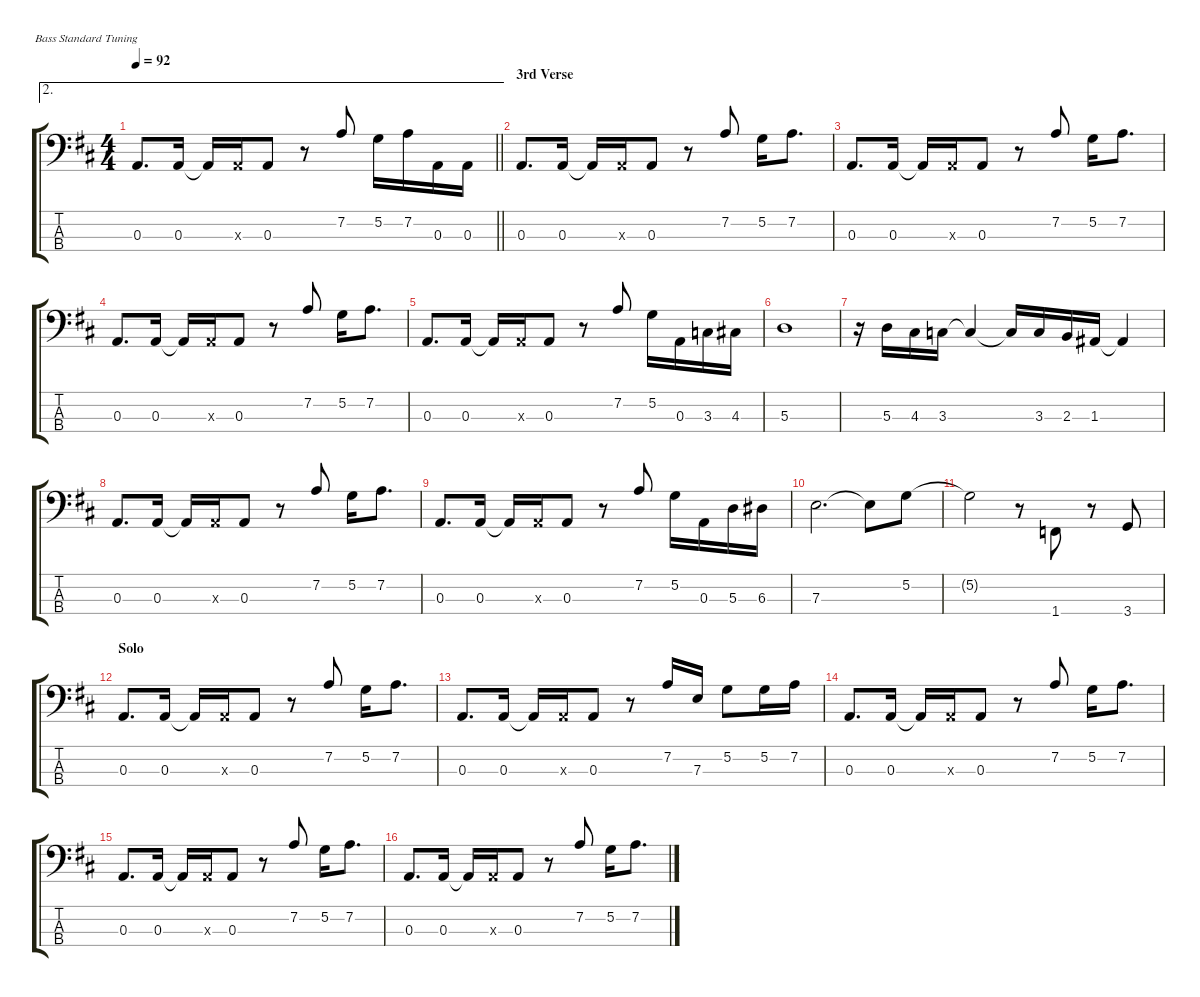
\defaultSystemsLayout 4
\hideDynamics
\bracketExtendMode groupsimilarinstruments
\singleTrackTrackNamePolicy hidden
\multiTrackTrackNamePolicy hidden
\otherSystemsTrackNameOrientation horizontal
\track ("Bass" "el.bs.") {instrument electricbasspick}
\staff {score tabs}
\tuning (G2 D2 A1 E1)
\ae 2
\ts (4 4)
\tempo 92
\clef f4
\barLineRight lightlight
\ks d
0.3{acc forcenatural}.8{d dy f beam Up} 0.3{acc forcenatural}.16{beam Up} 0.3{t acc forcenatural}.16{beam Up} 0.3{x acc forcenatural}.16{beam Up} 0.3{acc forcenatural}.8{beam Up} r.8{beam Up} 7.2{acc forcenatural}.8{beam Down} 5.2{acc forcenatural}.16{beam Down} 7.2{acc forcenatural}.16{beam Down} 0.3{acc forcenatural}.16{beam Down} 0.3{acc forcenatural}.16{beam Down} |
\section ("" "3rd Verse")
0.3{acc forcenatural}.8{d beam Up} 0.3{acc forcenatural}.16{beam Up} 0.3{t acc forcenatural}.16{beam Up} 0.3{x acc forcenatural}.16{beam Up} 0.3{acc forcenatural}.8{beam Up} r.8{beam Up} 7.2{acc forcenatural}.8{beam Down} 5.2{acc forcenatural}.16{beam Down} 7.2{acc forcenatural}.8{d beam Down} |
0.3{acc forcenatural}.8{d beam Up} 0.3{acc forcenatural}.16{beam Up} 0.3{t acc forcenatural}.16{beam Up} 0.3{x acc forcenatural}.16{beam Up} 0.3{acc forcenatural}.8{beam Up} r.8{beam Up} 7.2{acc forcenatural}.8{beam Down} 5.2{acc forcenatural}.16{beam Down} 7.2{acc forcenatural}.8{d beam Down} |
0.3{acc forcenatural}.8{d beam Up} 0.3{acc forcenatural}.16{beam Up} 0.3{t acc forcenatural}.16{beam Up} 0.3{x acc forcenatural}.16{beam Up} 0.3{acc forcenatural}.8{beam Up} r.8{beam Up} 7.2{acc forcenatural}.8{beam Down} 5.2{acc forcenatural}.16{beam Down} 7.2{acc forcenatural}.8{d beam Down} |
0.3{acc forcenatural}.8{d beam Up} 0.3{acc forcenatural}.16{beam Up} 0.3{t acc forcenatural}.16{beam Up} 0.3{x acc forcenatural}.16{beam Up} 0.3{acc forcenatural}.8{beam Up} r.8{beam Up} 7.2{acc forcenatural}.8{beam Down} 5.2{acc forcenatural}.16{beam Down} 0.3{acc forcenatural}.16{beam Down} 3.3{acc forcenatural}.16{beam Down} 4.3{acc #}.16{beam Down} |
5.3{acc forcenatural}.1{beam Down} |
r.16{beam Down} 5.3{acc forcenatural}.16{beam Up} 4.3{acc #}.16{beam Up} 3.3{acc forcenatural}.16{beam Up} 3.3{t acc forcenatural}.4{beam Up} 3.3{t acc forcenatural}.16{beam Up} 3.3{acc forcenatural}.16{beam Up} 2.3{acc forcenatural}.16{beam Up} 1.3{acc #}.16{beam Up} 1.3{t acc #}.4{beam Up} |
0.3{acc forcenatural}.8{d beam Up} 0.3{acc forcenatural}.16{beam Up} 0.3{t acc forcenatural}.16{beam Up} 0.3{x acc forcenatural}.16{beam Up} 0.3{acc forcenatural}.8{beam Up} r.8{beam Up} 7.2{acc forcenatural}.8{beam Down} 5.2{acc forcenatural}.16{beam Down} 7.2{acc forcenatural}.8{d beam Down} |
0.3{acc forcenatural}.8{d beam Up} 0.3{acc forcenatural}.16{beam Up} 0.3{t acc forcenatural}.16{beam Up} 0.3{x acc forcenatural}.16{beam Up} 0.3{acc forcenatural}.8{beam Up} r.8{beam Up} 7.2{acc forcenatural}.8{beam Down} 5.2{acc forcenatural}.16{beam Down} 0.3{acc forcenatural}.16{beam Down} 5.3{acc forcenatural}.16{beam Down} 6.3{acc #}.16{beam Down} |
7.3{acc forcenatural}.2{d beam Down} 7.3{t acc forcenatural}.8{beam Down} 5.2{acc forcenatural}.8{beam Down} |
5.2{t acc forcenatural}.2{beam Down} r.8{beam Down} 1.4{acc forcenatural}.8{beam Up} r.8{beam Up} 3.4{acc forcenatural}.8{beam Up} |
\section ("" "Solo")
0.3{acc forcenatural}.8{d beam Up} 0.3{acc forcenatural}.16{beam Up} 0.3{t acc forcenatural}.16{beam Up} 0.3{x acc forcenatural}.16{beam Up} 0.3{acc forcenatural}.8{beam Up} r.8{beam Up} 7.2{acc forcenatural}.8{beam Down} 5.2{acc forcenatural}.16{beam Down} 7.2{acc forcenatural}.8{d beam Down} |
0.3{acc forcenatural}.8{d beam Up} 0.3{acc forcenatural}.16{beam Up} 0.3{t acc forcenatural}.16{beam Up} 0.3{x acc forcenatural}.16{beam Up} 0.3{acc forcenatural}.8{beam Up} r.8{beam Up} 7.2{acc forcenatural}.16{beam Down} 7.3{acc forcenatural}.16{beam Down} 5.2{acc forcenatural}.8{beam Down} 5.2{acc forcenatural}.16{beam Down} 7.2{acc forcenatural}.16{beam Down} |
0.3{acc forcenatural}.8{d beam Up} 0.3{acc forcenatural}.16{beam Up} 0.3{t acc forcenatural}.16{beam Up} 0.3{x acc forcenatural}.16{beam Up} 0.3{acc forcenatural}.8{beam Up} r.8{beam Up} 7.2{acc forcenatural}.8{beam Down} 5.2{acc forcenatural}.16{beam Down} 7.2{acc forcenatural}.8{d beam Down} |
0.3{acc forcenatural}.8{d beam Up} 0.3{acc forcenatural}.16{beam Up} 0.3{t acc forcenatural}.16{beam Up} 0.3{x acc forcenatural}.16{beam Up} 0.3{acc forcenatural}.8{beam Up} r.8{beam Up} 7.2{acc forcenatural}.8{beam Down} 5.2{acc forcenatural}.16{beam Down} 7.2{acc forcenatural}.8{d beam Down} |
0.3{acc forcenatural}.8{d beam Up} 0.3{acc forcenatural}.16{beam Up} 0.3{t acc forcenatural}.16{beam Up} 0.3{x acc forcenatural}.16{beam Up} 0.3{acc forcenatural}.8{beam Up} r.8{beam Up} 7.2{acc forcenatural}.8{beam Down} 5.2{acc forcenatural}.16{beam Down} 7.2{acc forcenatural}.8{d beam Down}
